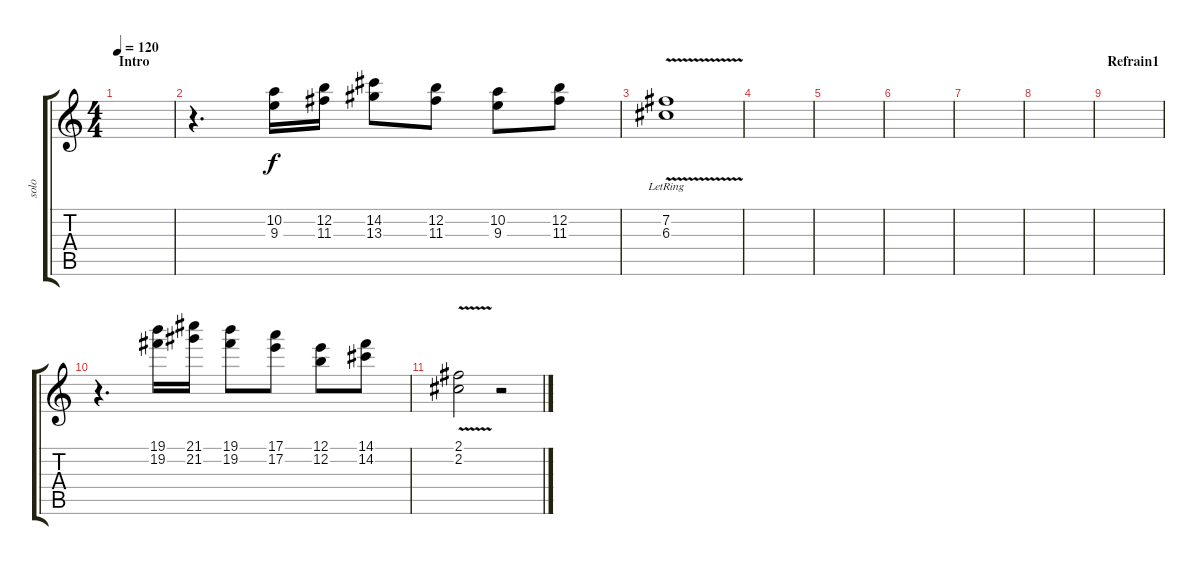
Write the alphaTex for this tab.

\track ("solo" "solo") {instrument distortionguitar}
\staff {score tabs}
\tuning (E4 B3 G3 D3 A2 E2) {hide}
\ts (4 4)
\section ("" "Intro")
\tempo 120
\clef g2
\ks c
|
r.4{d} (10.2 9.3).16 (12.2 11.3).16 (14.2 13.3).8 (12.2 11.3).8 (10.2 9.3).8 (12.2 11.3).8 |
(7.2{v lr} 6.3{v}).1 |
|
|
|
|
|
\section ("" "Refrain1")
|
r.4{d} (19.1 19.2).16 (21.1 21.2).16 (19.1 19.2).8 (17.1 17.2).8 (12.1 12.2).8 (14.1 14.2).8 |
(2.1{v} 2.2{v}).2 r.2
